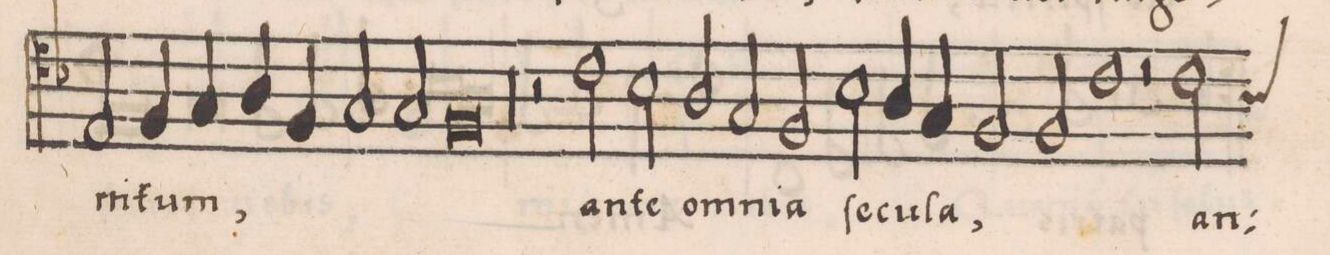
**kern	**text
*I"TENOR	*
*clefC4	*
*k[b-]	*
*M2/1	*
2E/	-ni-
4F/	-tum,
4G/	.
4A/	.
4F/	.
=23-	=23-
2G/	.
2G/	.
0F	.
=24-	=24-
1r	.
=25-	=25-
0r	.
=26-	=26-
1r	.
2r	.
2c\	an-
=27-	=27-
2B-\	te
2A/	om-
2G/	-ni-
2F/	-a
=28-	=28-
2B-\	ſe-
4A/	-cu-
4G/	.
2F/	.
2F/	-la,
=29-	=29-
1c	.
2r	.
*custos:B-	*
2c\	an-
=30-	=30-
*-	*-
